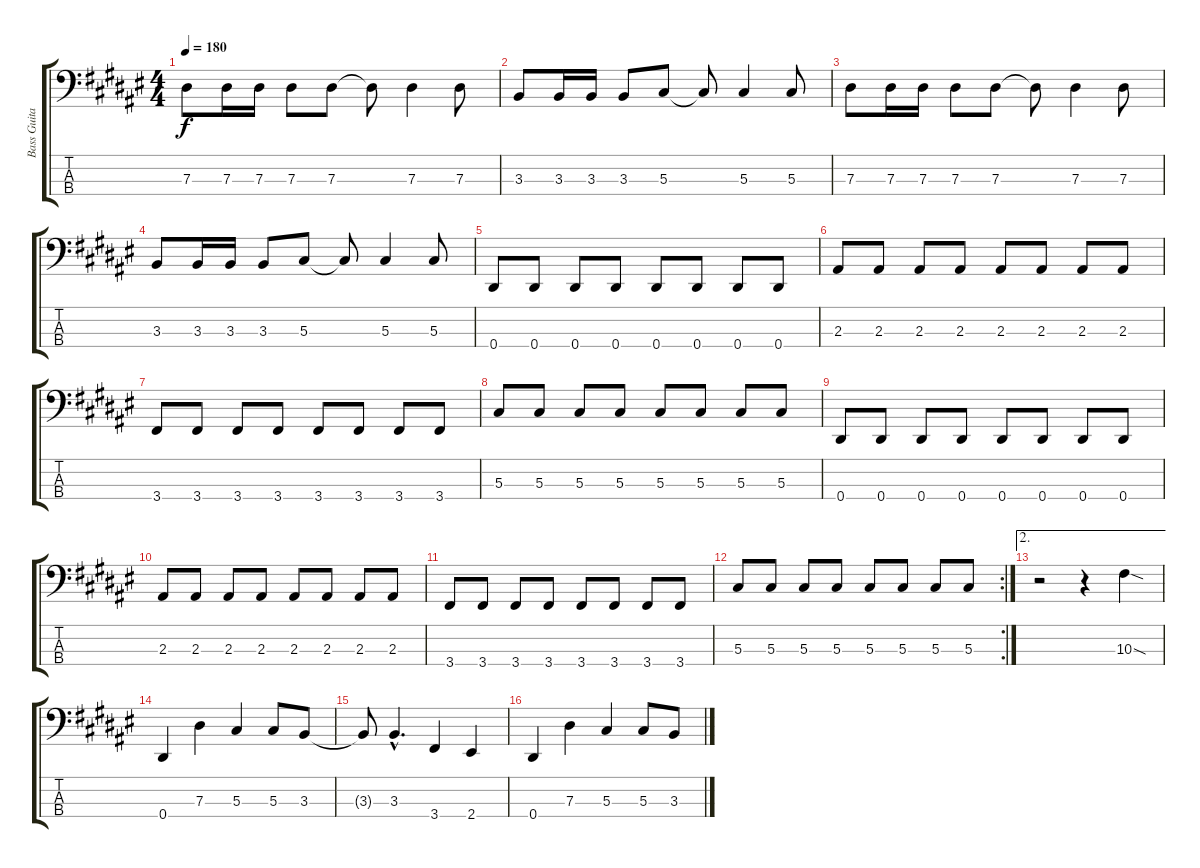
\track ("Bass Guitar" "Bass Guita") {instrument electricbassfinger}
\staff {score tabs}
\tuning (Gb2 Db2 Ab1 Eb1) {hide}
\ts (4 4)
\tempo 180
\clef f4
\ks f#
7.3.8{dy f} 7.3.16 7.3.16 7.3.8 7.3.8 7.3{t}.8 7.3.4 7.3.8 |
3.3.8 3.3.16 3.3.16 3.3.8 5.3.8 5.3{t}.8 5.3.4 5.3.8 |
7.3.8 7.3.16 7.3.16 7.3.8 7.3.8 7.3{t}.8 7.3.4 7.3.8 |
3.3.8 3.3.16 3.3.16 3.3.8 5.3.8 5.3{t}.8 5.3.4 5.3.8 |
0.4.8 0.4.8 0.4.8 0.4.8 0.4.8 0.4.8 0.4.8 0.4.8 |
2.3.8 2.3.8 2.3.8 2.3.8 2.3.8 2.3.8 2.3.8 2.3.8 |
3.4.8 3.4.8 3.4.8 3.4.8 3.4.8 3.4.8 3.4.8 3.4.8 |
5.3.8 5.3.8 5.3.8 5.3.8 5.3.8 5.3.8 5.3.8 5.3.8 |
0.4.8 0.4.8 0.4.8 0.4.8 0.4.8 0.4.8 0.4.8 0.4.8 |
2.3.8 2.3.8 2.3.8 2.3.8 2.3.8 2.3.8 2.3.8 2.3.8 |
3.4.8 3.4.8 3.4.8 3.4.8 3.4.8 3.4.8 3.4.8 3.4.8 |
\rc 2
5.3.8 5.3.8 5.3.8 5.3.8 5.3.8 5.3.8 5.3.8 5.3.8 |
\ae 2
r.2 r.4 10.3{sod}.4 |
0.4.4 7.3.4 5.3.4 5.3.8 3.3.8 |
3.3{t}.8 3.3{hac}.4{d} 3.4.4 2.4.4 |
0.4.4 7.3.4 5.3.4 5.3.8 3.3.8
